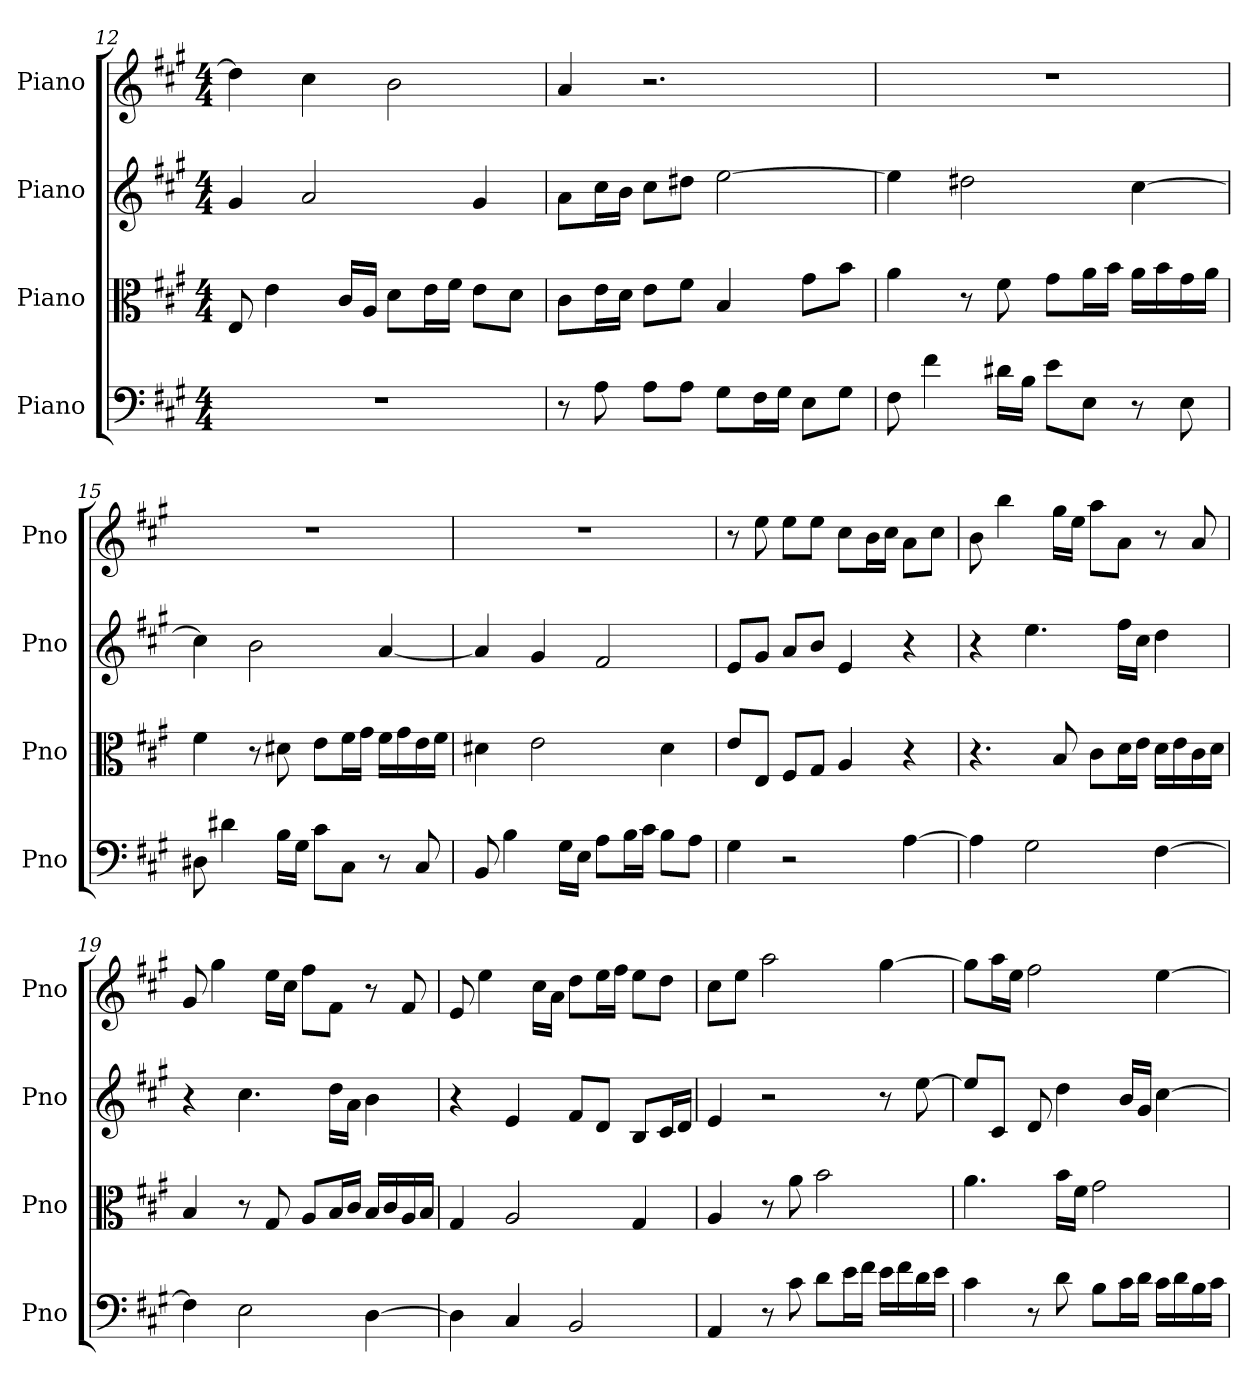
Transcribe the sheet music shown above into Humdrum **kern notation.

**kern	**kern	**kern	**kern
*part4	*part3	*part2	*part1
*staff4	*staff3	*staff2	*staff1
*I"Piano	*I"Piano	*I"Piano	*I"Piano
*I'Pno	*I'Pno	*I'Pno	*I'Pno
*clefF4	*clefC3	*clefG2	*clefG2
*k[f#c#g#]	*k[f#c#g#]	*k[f#c#g#]	*k[f#c#g#]
*M4/4	*M4/4	*M4/4	*M4/4
=12	=12	=12	=12
1r	8E/	4g#/	4dd\]
.	4e\	.	.
.	.	2a/	4cc#\
.	16c#/LL	.	.
.	16A/JJ	.	.
.	8d\L	.	2b\
.	16e\L	.	.
.	16f#\JJ	.	.
.	8e\L	4g#/	.
.	8d\J	.	.
=13	=13	=13	=13
8r	8c#\L	8a\L	4a/
8A\	16e\L	16cc#\L	.
.	16d\JJ	16b\JJ	.
8A\L	8e\L	8cc#\L	2.r
8A\J	8f#\J	8dd#X\J	.
8G#\L	4B/	[2ee\	.
16F#\L	.	.	.
16G#\JJ	.	.	.
8E\L	8g#\L	.	.
8G#\J	8b\J	.	.
!!LO:LB:g=z
=14	=14	=14	=14
8F#\	4a\	4ee\]	1r
4f#\	.	.	.
.	8r	2dd#X\	.
16d#X\LL	8f#\	.	.
16B\JJ	.	.	.
8e\L	8g#\L	.	.
8E\J	16a\L	.	.
.	16b\JJ	.	.
8r	16a\LL	[4cc#\	.
.	16b\	.	.
8E\	16g#\	.	.
.	16a\JJ	.	.
=15	=15	=15	=15
8D#X\	4f#\	4cc#\]	1r
4d#X\	.	.	.
.	8r	2b\	.
16B\LL	8d#X\	.	.
16G#\JJ	.	.	.
8c#\L	8e\L	.	.
8C#\J	16f#\L	.	.
.	16g#\JJ	.	.
8r	16f#\LL	[4a/	.
.	16g#\	.	.
8C#/	16e\	.	.
.	16f#\JJ	.	.
=16	=16	=16	=16
8BB/	4d#X\	4a/]	1r
4B\	.	.	.
.	2e\	4g#/	.
16G#\LL	.	.	.
16E\JJ	.	.	.
8A\L	.	2f#/	.
16B\L	.	.	.
16c#\JJ	.	.	.
8B\L	4d#\	.	.
8A\J	.	.	.
!!LO:LB:g=z
=17	=17	=17	=17
4G#\	8e/L	8e/L	8r
.	8E/J	8g#/J	8ee\
2r	8F#/L	8a/L	8ee\L
.	8G#/J	8b/J	8ee\J
.	4A/	4e/	8cc#\L
.	.	.	16b\L
.	.	.	16cc#\JJ
[4A\	4r	4r	8a\L
.	.	.	8cc#\J
=18	=18	=18	=18
4A\]	4.r	4r	8b\
.	.	.	4bb\
2G#\	.	4.ee\	.
.	8B/	.	16gg#\LL
.	.	.	16ee\JJ
.	8c#\L	.	8aa\L
.	16d\L	16ff#\LL	8a\J
.	16e\JJ	16cc#\JJ	.
[4F#\	16d\LL	4dd\	8r
.	16e\	.	.
.	16c#\	.	8a/
.	16d\JJ	.	.
=19	=19	=19	=19
4F#\]	4B/	4r	8g#/
.	.	.	4gg#\
2E\	8r	4.cc#\	.
.	8G#/	.	16ee\LL
.	.	.	16cc#\JJ
.	8A/L	.	8ff#\L
.	16B/L	16dd\LL	8f#\J
.	16c#/JJ	16a\JJ	.
[4D\	16B/LL	4b\	8r
.	16c#/	.	.
.	16A/	.	8f#/
.	16B/JJ	.	.
!!LO:PB:g=z
=20	=20	=20	=20
4D\]	4G#/	4r	8e/
.	.	.	4ee\
4C#/	2A/	4e/	.
.	.	.	16cc#\LL
.	.	.	16a\JJ
2BB/	.	8f#/L	8dd\L
.	.	8d/J	16ee\L
.	.	.	16ff#\JJ
.	4G#/	8B/L	8ee\L
.	.	16c#/L	8dd\J
.	.	16d/JJ	.
=21	=21	=21	=21
4AA/	4A/	4e/	8cc#\L
.	.	.	8ee\J
8r	8r	2r	2aa\
8c#\	8a\	.	.
8d\L	2b\	.	.
16e\L	.	.	.
16f#\JJ	.	.	.
16e\LL	.	8r	[4gg#\
16f#\	.	.	.
16d\	.	[8ee\	.
16e\JJ	.	.	.
=22	=22	=22	=22
4c#\	4.a\	8ee/L]	8gg#\L]
.	.	8c#/J	16aa\L
.	.	.	16ee\JJ
8r	.	8d/	2ff#\
8d\	16b\LL	4dd\	.
.	16f#\JJ	.	.
8B\L	2g#\	.	.
16c#\L	.	16b/LL	.
16d\JJ	.	16g#/JJ	.
16c#\LL	.	[4cc#\	[4ee\
16d\	.	.	.
16B\	.	.	.
16c#\JJ	.	.	.
=	=	=	=
*-	*-	*-	*-
